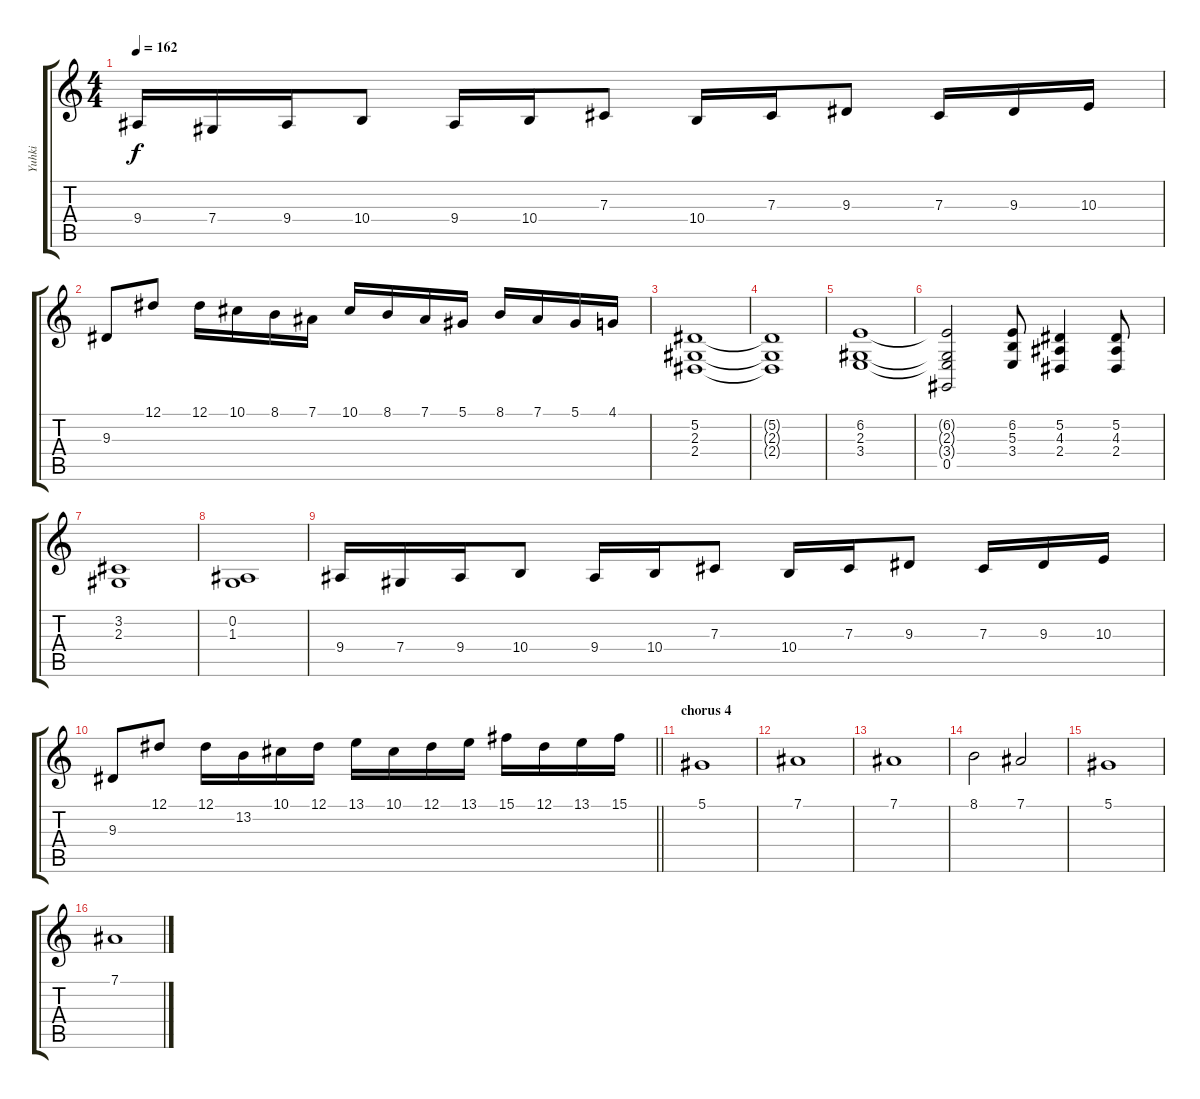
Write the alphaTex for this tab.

\track ("Yuhki" "Yuhki") {instrument drawbarorgan}
\staff {score tabs}
\tuning (Eb4 Bb3 Gb3 Db3 Ab2 Eb2) {hide}
\ts (4 4)
\tempo 162
\clef g2
\ks c
9.4.16{dy f} 7.4.16 9.4.16 10.4.8 9.4.16 10.4.16 7.3.8 10.4.16 7.3.16 9.3.8 7.3.16 9.3.16 10.3.16 |
9.3.8 12.1.8 12.1.16 10.1.16 8.1.16 7.1.16 10.1.16 8.1.16 7.1.16 5.1.16 8.1.16 7.1.16 5.1.16 4.1.16 |
(5.2 2.3 2.4).1 |
(5.2{t} 2.3{t} 2.4{t}).1 |
(6.2 2.3 3.4).1 |
(6.2{t} 2.3{t} 3.4{t} 0.5).2 (6.2 5.3 3.4).8 (5.2 4.3 2.4).4 (5.2 4.3 2.4).8 |
(3.2 2.3).1 |
(0.2 1.3).1 |
9.4.16 7.4.16 9.4.16 10.4.8 9.4.16 10.4.16 7.3.8 10.4.16 7.3.16 9.3.8 7.3.16 9.3.16 10.3.16 |
\barLineRight lightlight
9.3.8 12.1.8 12.1.16 13.2.16 10.1.16 12.1.16 13.1.16 10.1.16 12.1.16 13.1.16 15.1.16 12.1.16 13.1.16 15.1.16 |
\section ("" "chorus 4")
5.1.1 |
7.1.1 |
7.1.1 |
8.1.2 7.1.2 |
5.1.1 |
7.1.1
